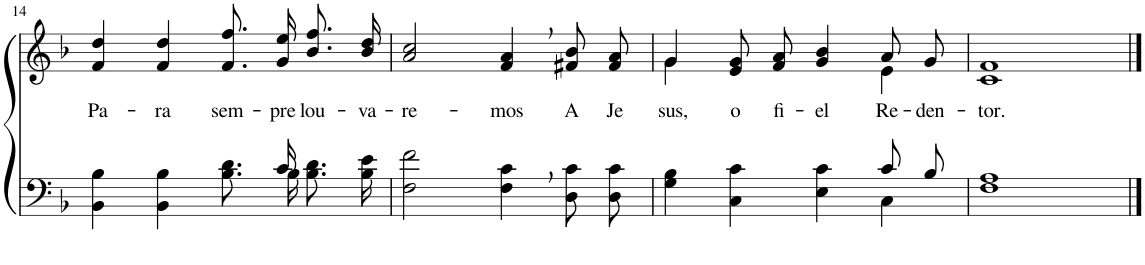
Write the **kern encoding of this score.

**kern	**kern	**text
*part2	*part1	*part1
*staff2	*staff1	*staff1
*I"Parte III e IV	*I"Parte I e II	*
!!LO:PB:g=z
*clefF4	*clefG2	*
*Trd1c2	*Trd1c2	*
*k[b-]	*k[b-]	*
*M4/4	*M4/4	*
*met(c)	*met(c)	*
=14	=14	=14
*^	*	*
!	!	!	!LO:LY:b
2ryy	4BB-\ 4B-\	4f/ 4dd/	-Pa-
!	!	!	!LO:LY:b
.	4BB-\ 4B-\	4f/ 4dd/	-ra
!	!	!	!LO:LY:b
8.ryy	8.B-\ 8.d\L	8.f\ 8.ff\L	sem-
!	!	!	!LO:LY:b
16c/	16B-\Jk	16g\ 16ee\Jk	-pre
!	!	!	!LO:LY:b
4ryy	8.B-\ 8.d\L	8.b-\ 8.ff\L	lou-
!	!	!	!LO:LY:b
.	16B-\ 16e\Jk	16b-\ 16dd\Jk	-va-
=15	=15	=15	=15
!	!	!	!LO:LY:b
*v	*v	*	*
2F\ 2f\	2a/ 2cc/	-re-
!	!	!LO:LY:b
4F\, 4c\,	4f/, 4a/,	-mos
!	!	!LO:LY:b
8D\ 8c\L	8f#X/ 8b-/L	A
!	!	!LO:LY:b
8D\ 8c\J	8f#/ 8a/J	Je-
=16	=16	=16
*^	*^	*
!	!	!	!	!LO:LY:b
2.ryy	4G\ 4B-\	4g/	4g\	sus,
!	!	!	!	!LO:LY:b
.	4C\ 4c\	8e/ 8g/L	2ryy	o
!	!	!	!	!LO:LY:b
.	.	8f/ 8a/J	.	fi-
!	!	!	!	!LO:LY:b
.	4E\ 4c\	4g/ 4b-/	.	-el
!	!	!	!	!LO:LY:b
8c/L	4C\	8a/L	4e\	Re-
!	!	!	!	!LO:LY:b
8B-/J	.	8g/J	.	-den-
*v	*v	*	*	*
*	*v	*v	*
=17	=17	=17
!	!	!LO:LY:b
1F 1A	1c 1f	-tor.
==	==	==
*-	*-	*-
